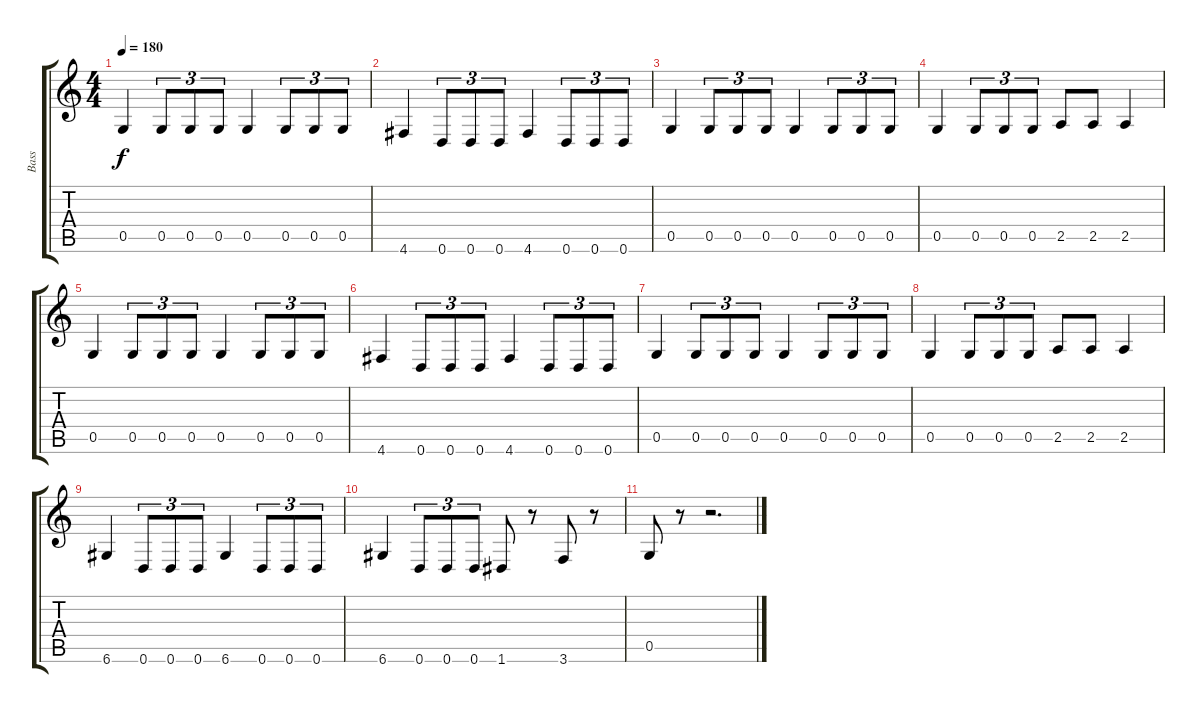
\track ("Bass" "Bass") {instrument electricbassfinger}
\staff {score tabs}
\tuning (D4 A3 F3 C3 G2 D2) {hide}
\ts (4 4)
\tempo 180
\clef g2
\ks c
0.5.4{dy f} 0.5.8{tu (3 2)} 0.5.8{tu (3 2)} 0.5.8{tu (3 2)} 0.5.4 0.5.8{tu (3 2)} 0.5.8{tu (3 2)} 0.5.8{tu (3 2)} |
4.6.4 0.6.8{tu (3 2)} 0.6.8{tu (3 2)} 0.6.8{tu (3 2)} 4.6.4 0.6.8{tu (3 2)} 0.6.8{tu (3 2)} 0.6.8{tu (3 2)} |
0.5.4 0.5.8{tu (3 2)} 0.5.8{tu (3 2)} 0.5.8{tu (3 2)} 0.5.4 0.5.8{tu (3 2)} 0.5.8{tu (3 2)} 0.5.8{tu (3 2)} |
0.5.4 0.5.8{tu (3 2)} 0.5.8{tu (3 2)} 0.5.8{tu (3 2)} 2.5.8 2.5.8 2.5.4 |
0.5.4 0.5.8{tu (3 2)} 0.5.8{tu (3 2)} 0.5.8{tu (3 2)} 0.5.4 0.5.8{tu (3 2)} 0.5.8{tu (3 2)} 0.5.8{tu (3 2)} |
4.6.4 0.6.8{tu (3 2)} 0.6.8{tu (3 2)} 0.6.8{tu (3 2)} 4.6.4 0.6.8{tu (3 2)} 0.6.8{tu (3 2)} 0.6.8{tu (3 2)} |
0.5.4 0.5.8{tu (3 2)} 0.5.8{tu (3 2)} 0.5.8{tu (3 2)} 0.5.4 0.5.8{tu (3 2)} 0.5.8{tu (3 2)} 0.5.8{tu (3 2)} |
0.5.4 0.5.8{tu (3 2)} 0.5.8{tu (3 2)} 0.5.8{tu (3 2)} 2.5.8 2.5.8 2.5.4 |
6.6.4 0.6.8{tu (3 2)} 0.6.8{tu (3 2)} 0.6.8{tu (3 2)} 6.6.4 0.6.8{tu (3 2)} 0.6.8{tu (3 2)} 0.6.8{tu (3 2)} |
6.6.4 0.6.8{tu (3 2)} 0.6.8{tu (3 2)} 0.6.8{tu (3 2)} 1.6.8 r.8 3.6.8 r.8 |
0.5.8 r.8 r.2{d}
